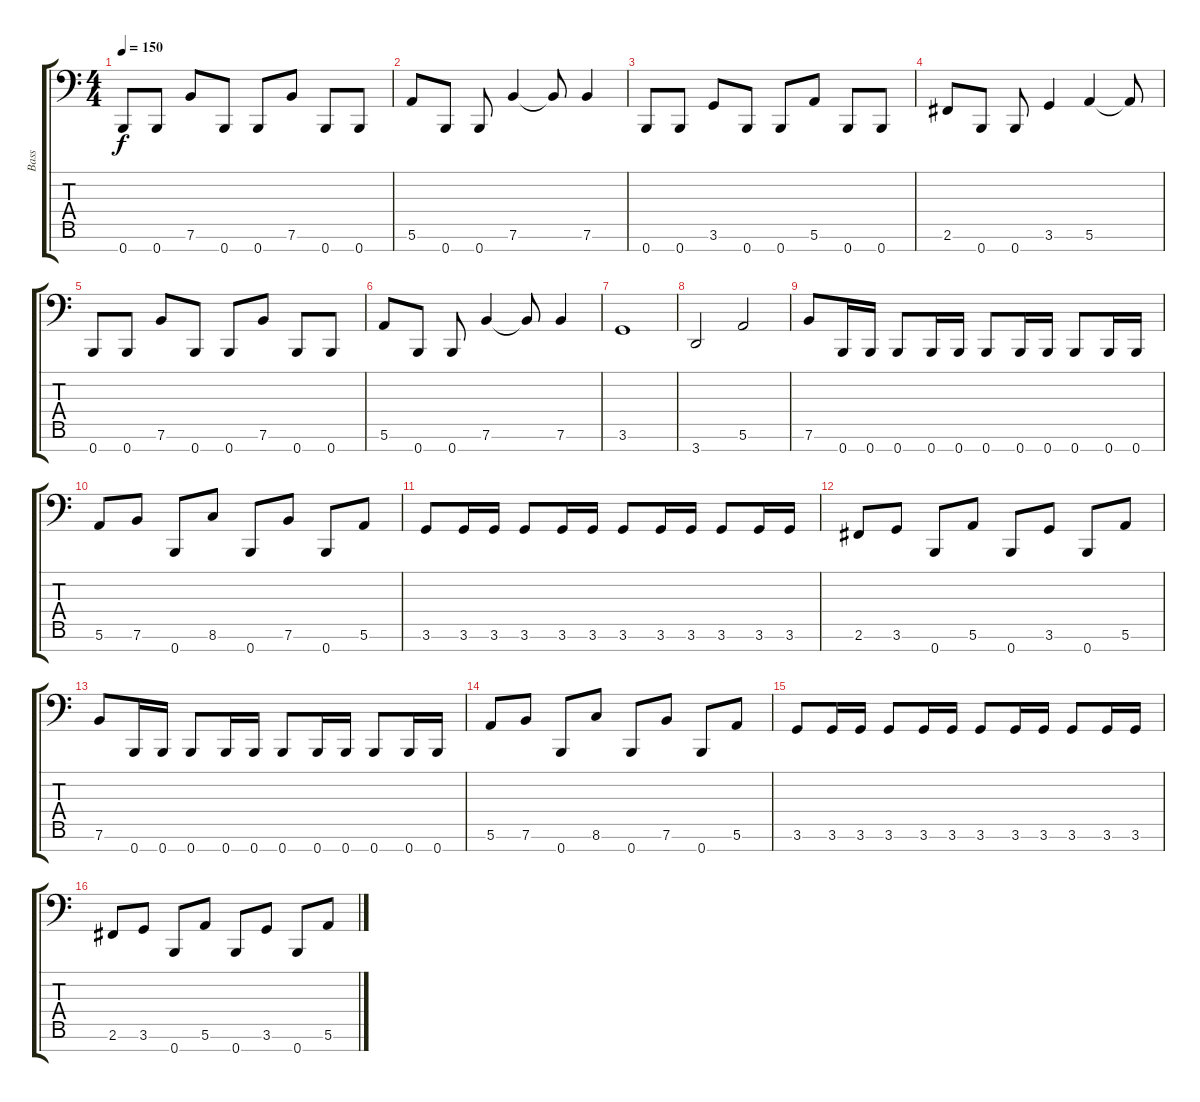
\track ("Bass" "Bass") {instrument electricbasspick}
\staff {score tabs}
\tuning (E3 B2 G2 D2 A1 E1 B0) {hide}
\ts (4 4)
\tempo 150
\clef f4
\ks c
0.7.8{dy f} 0.7.8 7.6.8 0.7.8 0.7.8 7.6.8 0.7.8 0.7.8 |
5.6.8 0.7.8 0.7.8 7.6.4 7.6{t}.8 7.6.4 |
0.7.8 0.7.8 3.6.8 0.7.8 0.7.8 5.6.8 0.7.8 0.7.8 |
2.6.8 0.7.8 0.7.8 3.6.4 5.6.4 5.6{t}.8 |
0.7.8 0.7.8 7.6.8 0.7.8 0.7.8 7.6.8 0.7.8 0.7.8 |
5.6.8 0.7.8 0.7.8 7.6.4 7.6{t}.8 7.6.4 |
3.6.1 |
3.7.2 5.6.2 |
7.6.8 0.7.16 0.7.16 0.7.8 0.7.16 0.7.16 0.7.8 0.7.16 0.7.16 0.7.8 0.7.16 0.7.16 |
5.6.8 7.6.8 0.7.8 8.6.8 0.7.8 7.6.8 0.7.8 5.6.8 |
3.6.8 3.6.16 3.6.16 3.6.8 3.6.16 3.6.16 3.6.8 3.6.16 3.6.16 3.6.8 3.6.16 3.6.16 |
2.6.8 3.6.8 0.7.8 5.6.8 0.7.8 3.6.8 0.7.8 5.6.8 |
7.6.8 0.7.16 0.7.16 0.7.8 0.7.16 0.7.16 0.7.8 0.7.16 0.7.16 0.7.8 0.7.16 0.7.16 |
5.6.8 7.6.8 0.7.8 8.6.8 0.7.8 7.6.8 0.7.8 5.6.8 |
3.6.8 3.6.16 3.6.16 3.6.8 3.6.16 3.6.16 3.6.8 3.6.16 3.6.16 3.6.8 3.6.16 3.6.16 |
2.6.8 3.6.8 0.7.8 5.6.8 0.7.8 3.6.8 0.7.8 5.6.8
